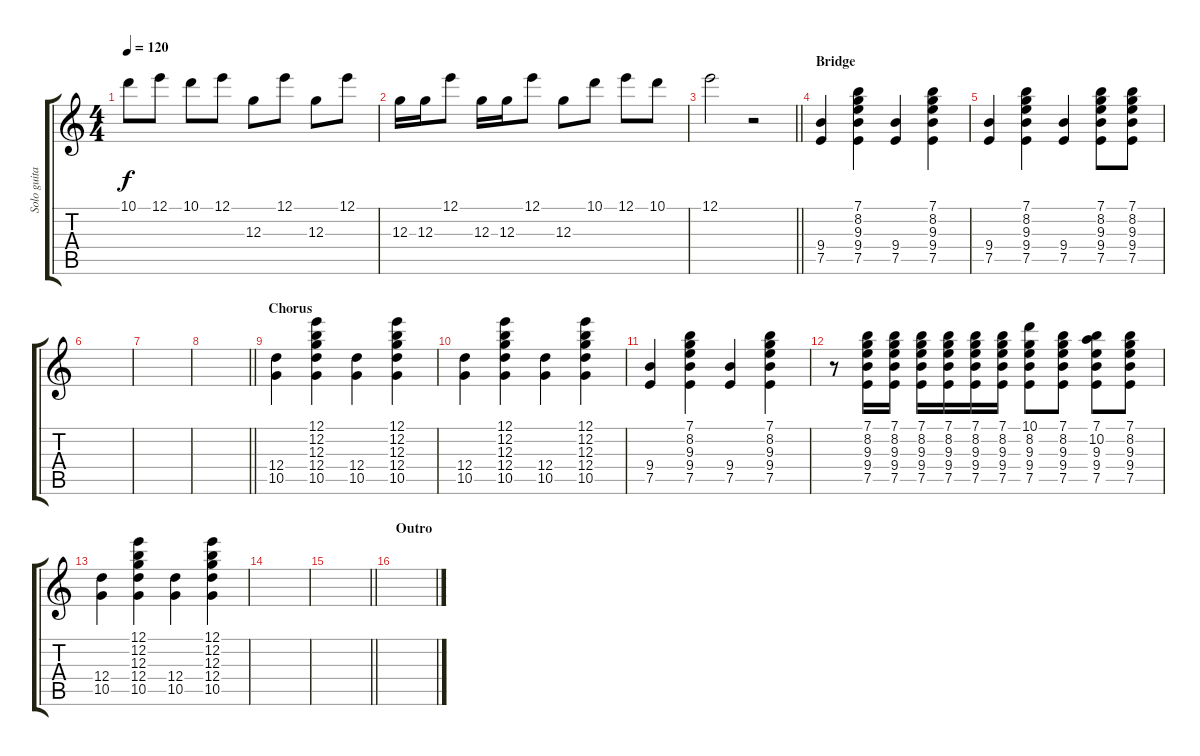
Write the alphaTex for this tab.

\track ("Solo guitar" "Solo guita") {instrument distortionguitar}
\staff {score tabs}
\tuning (E4 B3 G3 D3 A2 E2) {hide}
\ts (4 4)
\tempo 120
\clef g2
\ks c
10.1.8{dy f} 12.1.8 10.1.8 12.1.8 12.3.8 12.1.8 12.3.8 12.1.8 |
12.3.16 12.3.16 12.1.8 12.3.16 12.3.16 12.1.8 12.3.8 10.1.8 12.1.8 10.1.8 |
\barLineRight lightlight
12.1.2 r.2 |
\section ("" "Bridge")
(9.4 7.5).4 (7.1 8.2 9.3 9.4 7.5).4 (9.4 7.5).4 (7.1 8.2 9.3 9.4 7.5).4 |
(9.4 7.5).4 (7.1 8.2 9.3 9.4 7.5).4 (9.4 7.5).4 (7.1 8.2 9.3 9.4 7.5).8 (7.1 8.2 9.3 9.4 7.5).8 |
|
|
\barLineRight lightlight
|
\section ("" "Chorus")
(12.4 10.5).4 (12.1 12.2 12.3 12.4 10.5).4 (12.4 10.5).4 (12.1 12.2 12.3 12.4 10.5).4 |
(12.4 10.5).4 (12.1 12.2 12.3 12.4 10.5).4 (12.4 10.5).4 (12.1 12.2 12.3 12.4 10.5).4 |
(9.4 7.5).4 (7.1 8.2 9.3 9.4 7.5).4 (9.4 7.5).4 (7.1 8.2 9.3 9.4 7.5).4 |
r.8 (7.1 8.2 9.3 9.4 7.5).16 (7.1 8.2 9.3 9.4 7.5).16 (7.1 8.2 9.3 9.4 7.5).16 (7.1 8.2 9.3 9.4 7.5).16 (7.1 8.2 9.3 9.4 7.5).16 (7.1 8.2 9.3 9.4 7.5).16 (10.1 8.2 9.3 9.4 7.5).8 (7.1 8.2 9.3 9.4 7.5).8 (7.1 10.2 9.3 9.4 7.5).8 (7.1 8.2 9.3 9.4 7.5).8 |
(12.4 10.5).4 (12.1 12.2 12.3 12.4 10.5).4 (12.4 10.5).4 (12.1 12.2 12.3 12.4 10.5).4 |
|
\barLineRight lightlight
|
\section ("" "Outro")
